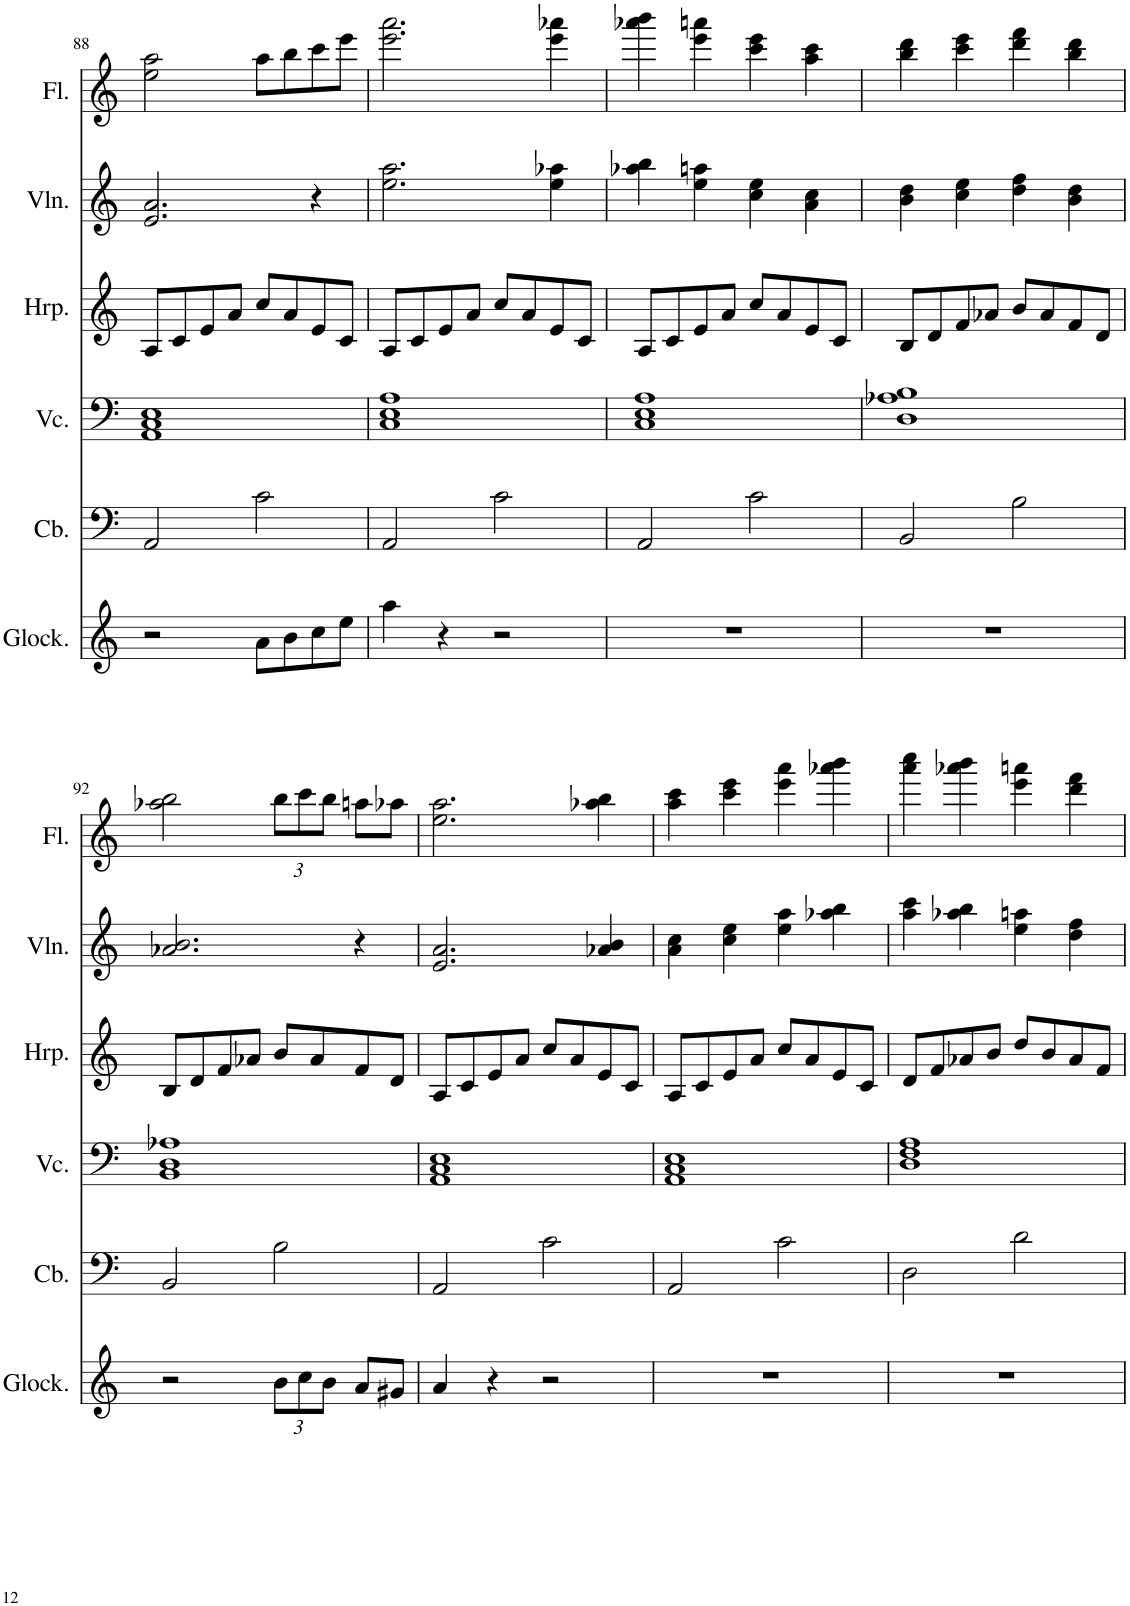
**kern	**kern	**kern	**kern	**kern	**kern
*part6	*part5	*part4	*part3	*part2	*part1
*staff6	*staff5	*staff4	*staff3	*staff2	*staff1
*I"グロッケンシュピール	*I"コントラバス	*I"チェロ	*I"ハープ	*I"ヴァイオリン	*I"フルート
!!LO:PB:g=z
*clefG2	*clefF4	*clefF4	*clefG2	*clefG2	*clefG2
*Trd-14c-24	*Trd7c12	*	*	*	*
*k[]	*k[]	*k[]	*k[]	*k[]	*k[]
*M4/4	*M4/4	*M4/4	*M4/4	*M4/4	*M4/4
=88	=88	=88	=88	=88	=88
2r	2AA/	1AA 1C 1E	8A/L	2.e/ 2.a/	2ee\ 2aa\
.	.	.	8c/	.	.
.	.	.	8e/	.	.
.	.	.	8a/J	.	.
8a\L	2c\	.	8cc/L	.	8aa\L
8b\	.	.	8a/	.	8bb\
8cc\	.	.	8e/	4r	8ccc\
8ee\J	.	.	8c/J	.	8eee\J
=89	=89	=89	=89	=89	=89
4aa\	2AA/	1C 1E 1A	8A/L	2.ee\ 2.aa\	2.eee\ 2.aaa\
.	.	.	8c/	.	.
4r	.	.	8e/	.	.
.	.	.	8a/J	.	.
2r	2c\	.	8cc/L	.	.
.	.	.	8a/	.	.
.	.	.	8e/	4ee\ 4aa-X\	4eee\ 4aaa-X\
.	.	.	8c/J	.	.
=90	=90	=90	=90	=90	=90
1r	2AA/	1C 1E 1A	8A/L	4aa-X\ 4bb\	4aaa-X\ 4bbb\
.	.	.	8c/	.	.
.	.	.	8e/	4ee\ 4aan\	4eee\ 4aaan\
.	.	.	8a/J	.	.
.	2c\	.	8cc/L	4cc\ 4ee\	4ccc\ 4eee\
.	.	.	8a/	.	.
.	.	.	8e/	4a\ 4cc\	4aa\ 4ccc\
.	.	.	8c/J	.	.
=91	=91	=91	=91	=91	=91
1r	2BB/	1D 1A-X 1B	8B/L	4b\ 4dd\	4bb\ 4ddd\
.	.	.	8d/	.	.
.	.	.	8f/	4cc\ 4ee\	4ccc\ 4eee\
.	.	.	8a-X/J	.	.
.	2B\	.	8b/L	4dd\ 4ff\	4ddd\ 4fff\
.	.	.	8a-/	.	.
.	.	.	8f/	4b\ 4dd\	4bb\ 4ddd\
.	.	.	8d/J	.	.
!!LO:LB:g=z
=92	=92	=92	=92	=92	=92
2r	2BB/	1BB 1D 1A-X	8B/L	2.a-X/ 2.b/	2aa-X\ 2bb\
.	.	.	8d/	.	.
.	.	.	8f/	.	.
.	.	.	8a-X/J	.	.
*Xbrackettup	*	*	*	*	*Xbrackettup
12b\L	2B\	.	8b/L	.	12bb\L
12cc\	.	.	.	.	12ccc\
.	.	.	8a-/	.	.
12b\J	.	.	.	.	12bb\J
8a/L	.	.	8f/	4r	8aan\L
8g#X/J	.	.	8d/J	.	8aa-X\J
=93	=93	=93	=93	=93	=93
4a/	2AA/	1AA 1C 1E	8A/L	2.e/ 2.a/	2.ee\ 2.aa\
.	.	.	8c/	.	.
4r	.	.	8e/	.	.
.	.	.	8a/J	.	.
2r	2c\	.	8cc/L	.	.
.	.	.	8a/	.	.
.	.	.	8e/	4a-X/ 4b/	4aa-X\ 4bb\
.	.	.	8c/J	.	.
=94	=94	=94	=94	=94	=94
1r	2AA/	1AA 1C 1E	8A/L	4a\ 4cc\	4aa\ 4ccc\
.	.	.	8c/	.	.
.	.	.	8e/	4cc\ 4ee\	4ccc\ 4eee\
.	.	.	8a/J	.	.
.	2c\	.	8cc/L	4ee\ 4aa\	4eee\ 4aaa\
.	.	.	8a/	.	.
.	.	.	8e/	4aa-X\ 4bb\	4aaa-X\ 4bbb\
.	.	.	8c/J	.	.
=95	=95	=95	=95	=95	=95
1r	2D\	1D 1F 1A	8d/L	4aa\ 4ccc\	4aaa\ 4cccc\
.	.	.	8f/	.	.
.	.	.	8a-X/	4aa-X\ 4bb\	4aaa-X\ 4bbb\
.	.	.	8b/J	.	.
.	2d\	.	8dd/L	4ee\ 4aan\	4eee\ 4aaan\
.	.	.	8b/	.	.
.	.	.	8a-/	4dd\ 4ff\	4ddd\ 4fff\
.	.	.	8f/J	.	.
=	=	=	=	=	=
*-	*-	*-	*-	*-	*-
